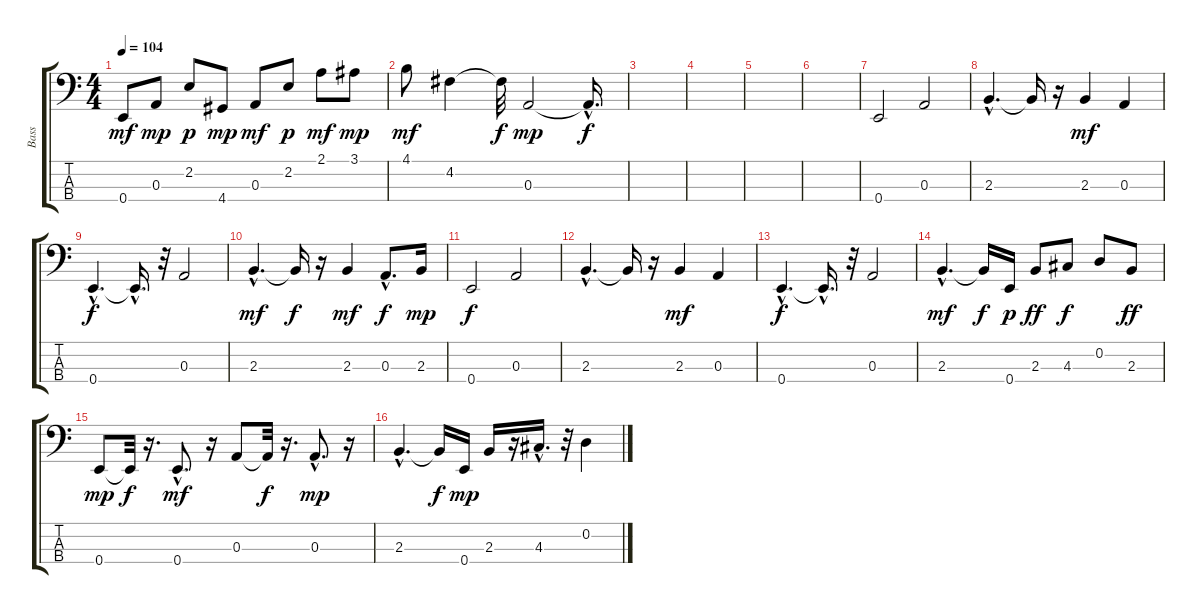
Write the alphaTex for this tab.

\track ("Bass" "Bass") {instrument electricbassfinger}
\staff {score tabs}
\tuning (G2 D2 A1 E1) {hide}
\ts (4 4)
\tempo 104
\clef f4
\ks c
0.4.8{dy mf} 0.3.8{dy mp} 2.2.8{dy p} 4.4.8{dy mp} 0.3.8{dy mf} 2.2.8{dy p} 2.1.8{dy mf} 3.1.8{dy mp} |
4.1.8{dy mf} 4.2.4 4.2{t}.32{dy f} 0.3.2{dy mp} 0.3{hac t}.16{d dy f} |
|
|
|
|
0.4.2 0.3.2 |
2.3{hac}.4{d} 2.3{t}.16 r.16 2.3.4{dy mf} 0.3.4 |
0.4{hac}.4{d dy f} 0.4{hac t}.16{d} r.32 0.3.2 |
2.3{hac}.4{d dy mf} 2.3{t}.16{dy f} r.16 2.3.4{dy mf} 0.3{hac}.8{d dy f} 2.3.16{dy mp} |
0.4.2{dy f} 0.3.2 |
2.3{hac}.4{d} 2.3{t}.16 r.16 2.3.4{dy mf} 0.3.4 |
0.4{hac}.4{d dy f} 0.4{hac t}.16{d} r.32 0.3.2 |
2.3{hac}.4{d dy mf} 2.3{t}.16{dy f} 0.4.16{dy p} 2.3.8{dy ff} 4.3.8{dy f} 0.2.8 2.3.8{dy ff} |
0.4.8{dy mp} 0.4{t}.32{dy f} r.16{d} 0.4{hac}.8{d dy mf} r.16 0.3.8 0.3{t}.32{dy f} r.16{d} 0.3{hac}.8{d dy mp} r.16 |
2.3{hac}.4{d} 2.3{t}.16{dy f} 0.4.16{dy mp} 2.3.16 r.16 4.3{hac}.16{d} r.32 0.2.4
